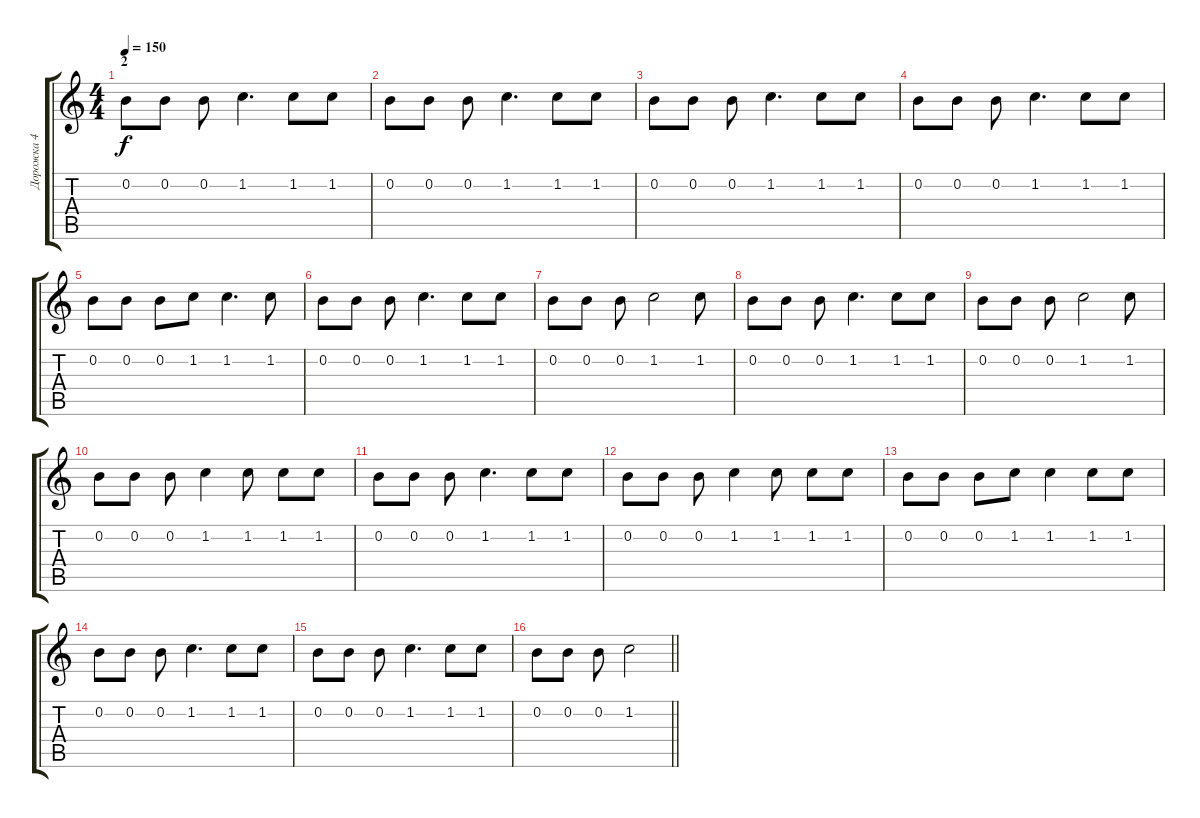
\track ("Дорожка 4" "Дорожка 4") {instrument electricguitarjazz}
\staff {score tabs}
\tuning (E4 B3 G3 D3 A2 E2) {hide}
\ts (4 4)
\section ("" "2")
\tempo 150
\clef g2
\ks c
0.2.8{dy f} 0.2.8 0.2.8 1.2.4{d} 1.2.8 1.2.8 |
0.2.8 0.2.8 0.2.8 1.2.4{d} 1.2.8 1.2.8 |
0.2.8 0.2.8 0.2.8 1.2.4{d} 1.2.8 1.2.8 |
0.2.8 0.2.8 0.2.8 1.2.4{d} 1.2.8 1.2.8 |
0.2.8 0.2.8 0.2.8 1.2.8 1.2.4{d} 1.2.8 |
0.2.8 0.2.8 0.2.8 1.2.4{d} 1.2.8 1.2.8 |
0.2.8 0.2.8 0.2.8 1.2.2 1.2.8 |
0.2.8 0.2.8 0.2.8 1.2.4{d} 1.2.8 1.2.8 |
0.2.8 0.2.8 0.2.8 1.2.2 1.2.8 |
0.2.8 0.2.8 0.2.8 1.2.4 1.2.8 1.2.8 1.2.8 |
0.2.8 0.2.8 0.2.8 1.2.4{d} 1.2.8 1.2.8 |
0.2.8 0.2.8 0.2.8 1.2.4 1.2.8 1.2.8 1.2.8 |
0.2.8 0.2.8 0.2.8 1.2.8 1.2.4 1.2.8 1.2.8 |
0.2.8 0.2.8 0.2.8 1.2.4{d} 1.2.8 1.2.8 |
0.2.8 0.2.8 0.2.8 1.2.4{d} 1.2.8 1.2.8 |
\barLineRight lightlight
0.2.8 0.2.8 0.2.8 1.2.2
